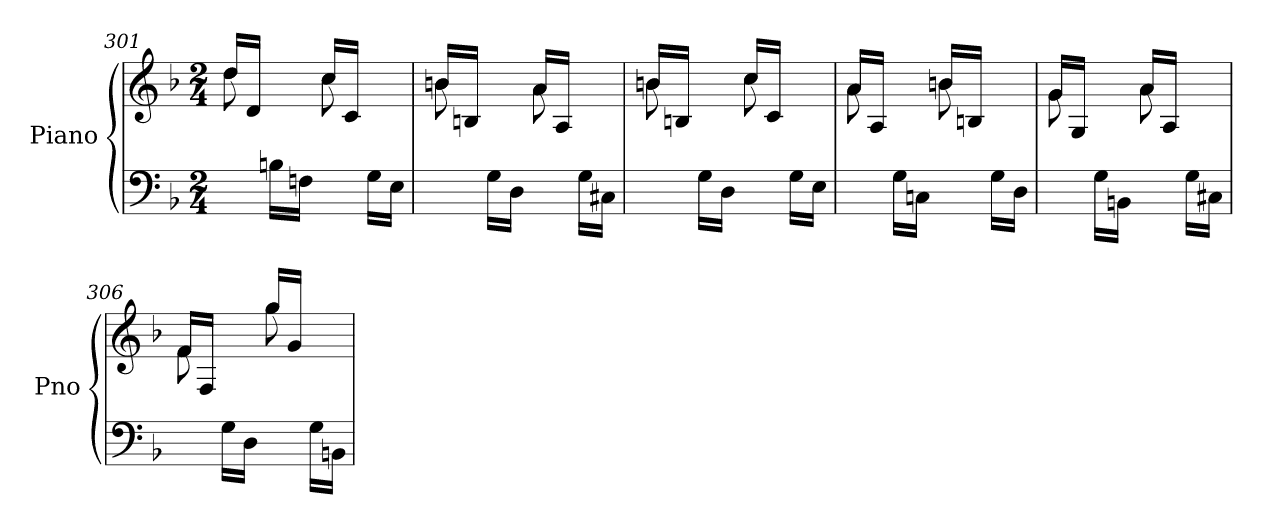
**kern	**kern
*part1	*part1
*staff2	*staff1
*I"Piano	*
*I'Pno	*
*clefF4	*clefG2
*k[b-]	*k[b-]
*M2/4	*M2/4
=301	=301
*	*^
8ryy	16dd/LL	8dd\
.	16d/JJ	.
16Bn\LL	8ryy	8ryy
16Fn\JJ	.	.
8ryy	16cc/LL	8cc\
.	16c/JJ	.
16G\LL	8ryy	8ryy
16E\JJ	.	.
=302	=302	=302
8ryy	16bn/LL	8b\
.	16Bn/JJ	.
16G\LL	8ryy	8ryy
16D\JJ	.	.
8ryy	16a/LL	8a\
.	16A/JJ	.
16G\LL	8ryy	8ryy
16C#X\JJ	.	.
=303	=303	=303
8ryy	16bn/LL	8b\
.	16Bn/JJ	.
16G\LL	8ryy	8ryy
16D\JJ	.	.
8ryy	16cc/LL	8cc\
.	16c/JJ	.
16G\LL	8ryy	8ryy
16E\JJ	.	.
!!LO:LB:g=z	!!
=304	=304	=304
8ryy	16a/LL	8a\
.	16A/JJ	.
16G\LL	8ryy	8ryy
16Cn\JJ	.	.
8ryy	16bn/LL	8b\
.	16Bn/JJ	.
16G\LL	8ryy	8ryy
16D\JJ	.	.
=305	=305	=305
8ryy	16g/LL	8g\
.	16G/JJ	.
16G\LL	8ryy	8ryy
16BBn\JJ	.	.
8ryy	16a/LL	8a\
.	16A/JJ	.
16G\LL	8ryy	8ryy
16C#X\JJ	.	.
=306	=306	=306
8ryy	16f/LL	8f\
.	16F/JJ	.
16G\LL	8ryy	8ryy
16D\JJ	.	.
8ryy	16gg/LL	8gg\
.	16g/JJ	.
16G\LL	8ryy	8ryy
16BBn\JJ	.	.
*	*v	*v
=	=
*-	*-
